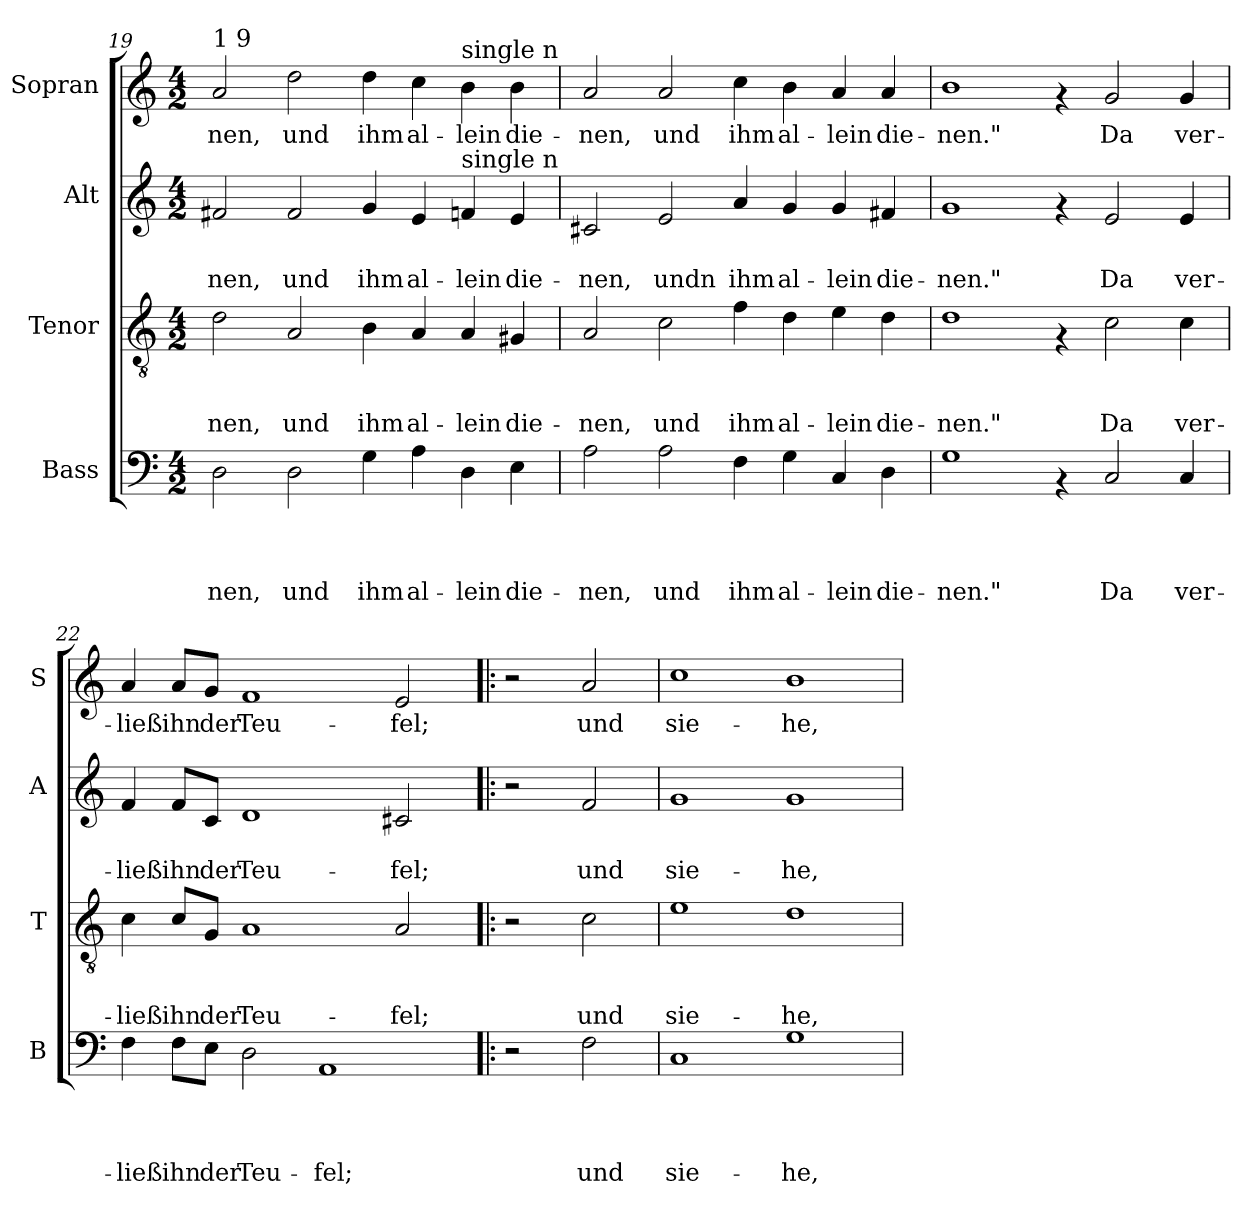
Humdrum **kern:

**kern	**text	**text	**text	**text	**kern	**text	**text	**text	**kern	**text	**text	**kern	**text
*part4	*part4	*part4	*part4	*part4	*part3	*part3	*part3	*part3	*part2	*part2	*part2	*part1	*part1
*staff4	*staff4	*staff4	*staff4	*staff4	*staff3	*staff3	*staff3	*staff3	*staff2	*staff2	*staff2	*staff1	*staff1
*I"Bass	*	*	*	*	*I"Tenor	*	*	*	*I"Alt	*	*	*I"Sopran	*
*I'B	*	*	*	*	*I'T	*	*	*	*I'A	*	*	*I'S	*
!!LO:PB:g=z
*clefF4	*	*	*	*	*clefGv2	*	*	*	*clefG2	*	*	*clefG2	*
*k[]	*	*	*	*	*k[]	*	*	*	*k[]	*	*	*k[]	*
*C:	*	*	*	*	*C:	*	*	*	*C:	*	*	*C:	*
*M4/2	*	*	*	*	*M4/2	*	*	*	*M4/2	*	*	*M4/2	*
=19	=19	=19	=19	=19	=19	=19	=19	=19	=19	=19	=19	=19	=19
!	!	!	!	!	!	!	!	!	!	!	!	!LO:TX:a:t=1 9	!
!	!	!	!	!LO:LY:b	!	!	!	!LO:LY:b	!	!	!LO:LY:b	!	!LO:LY:b
2D\	.	.	.	-nen,	2d\	.	.	-nen,	2f#X/	.	-nen,	2a/	-nen,
!	!	!	!	!LO:LY:b	!	!	!	!LO:LY:b	!	!	!LO:LY:b	!	!LO:LY:b
2D\	.	.	.	und	2A/	.	.	und	2f#/	.	und	2dd\	und
!	!	!	!	!LO:LY:b	!	!	!	!LO:LY:b	!	!	!LO:LY:b	!	!LO:LY:b
4G\	.	.	.	ihm	4B\	.	.	ihm	4g/	.	ihm	4dd\	ihm
!	!	!	!	!LO:LY:b	!	!	!	!LO:LY:b	!	!	!LO:LY:b	!	!LO:LY:b
4A\	.	.	.	al-	4A/	.	.	al-	4e/	.	al-	4cc\	al-
!	!	!	!	!	!	!	!	!	!	!	!	!LO:TX:a:t=single n	!
!	!	!	!	!	!	!	!	!	!LO:TX:a:t=single n	!	!	!	!
!	!	!	!	!LO:LY:b	!	!	!	!LO:LY:b	!	!	!LO:LY:b	!	!LO:LY:b
4D\	.	.	.	-lein	4A/	.	.	-lein	4f/	.	-lein	4b\	-lein
!	!	!	!	!LO:LY:b	!	!	!	!LO:LY:b	!	!	!LO:LY:b	!	!LO:LY:b
4E\	.	.	.	die-	4G#X/	.	.	die-	4e/	.	die-	4b\	die-
=20	=20	=20	=20	=20	=20	=20	=20	=20	=20	=20	=20	=20	=20
!	!	!	!	!LO:LY:b	!	!	!	!LO:LY:b	!	!	!LO:LY:b	!	!LO:LY:b
2A\	.	.	.	-nen,	2A/	.	.	-nen,	2c#X/	.	-nen,	2a/	-nen,
!	!	!	!	!LO:LY:b	!	!	!	!LO:LY:b	!	!	!LO:LY:b	!	!LO:LY:b
2A\	.	.	.	und	2c\	.	.	und	2e/	.	undn	2a/	und
!	!	!	!	!LO:LY:b	!	!	!	!LO:LY:b	!	!	!LO:LY:b	!	!LO:LY:b
4F\	.	.	.	ihm	4f\	.	.	ihm	4a/	.	ihm	4cc\	ihm
!	!	!	!	!LO:LY:b	!	!	!	!LO:LY:b	!	!	!LO:LY:b	!	!LO:LY:b
4G\	.	.	.	al-	4d\	.	.	al-	4g/	.	al-	4b\	al-
!	!	!	!	!LO:LY:b	!	!	!	!LO:LY:b	!	!	!LO:LY:b	!	!LO:LY:b
4C/	.	.	.	-lein	4e\	.	.	-lein	4g/	.	-lein	4a/	-lein
!	!	!	!	!LO:LY:b	!	!	!	!LO:LY:b	!	!	!LO:LY:b	!	!LO:LY:b
4D\	.	.	.	die-	4d\	.	.	die-	4f#X/	.	die-	4a/	die-
=21	=21	=21	=21	=21	=21	=21	=21	=21	=21	=21	=21	=21	=21
!	!	!	!	!LO:LY:b	!	!	!	!LO:LY:b	!	!	!LO:LY:b	!	!LO:LY:b
1G	.	.	.	-nen."	1d	.	.	-nen."	1g	.	-nen."	1b	-nen."
4rAA	.	.	.	.	4rF	.	.	.	4rf	.	.	4rf	.
!	!	!	!	!LO:LY:b	!	!	!	!LO:LY:b	!	!	!LO:LY:b	!	!LO:LY:b
2C/	.	.	.	Da	2c\	.	.	Da	2e/	.	Da	2g/	Da
!	!	!	!	!LO:LY:b	!	!	!	!LO:LY:b	!	!	!LO:LY:b	!	!LO:LY:b
4C/	.	.	.	ver-	4c\	.	.	ver-	4e/	.	ver-	4g/	ver-
=22	=22	=22	=22	=22	=22	=22	=22	=22	=22	=22	=22	=22	=22
!	!	!	!	!LO:LY:b	!	!	!	!LO:LY:b	!	!	!LO:LY:b	!	!LO:LY:b
4F\	.	.	.	-ließ	4c\	.	.	-ließ	4f/	.	-ließ	4a/	-ließ
!	!	!	!	!LO:LY:b	!	!	!	!LO:LY:b	!	!	!LO:LY:b	!	!LO:LY:b
8F\L	.	.	.	ihn	8c/L	.	.	ihn	8f/L	.	ihn	8a/L	ihn
!	!	!	!	!LO:LY:b	!	!	!	!LO:LY:b	!	!	!LO:LY:b	!	!LO:LY:b
8E\J	.	.	.	der	8G/J	.	.	der	8c/J	.	der	8g/J	der
!	!	!	!	!LO:LY:b	!	!	!	!LO:LY:b	!	!	!LO:LY:b	!	!LO:LY:b
2D\	.	.	.	Teu-	1A	.	.	Teu-	1d	.	Teu-	1f	Teu-
!	!	!	!	!LO:LY:b	!	!	!	!	!	!	!	!	!
1AA	.	.	.	-fel;	.	.	.	.	.	.	.	.	.
!	!	!	!	!	!	!	!	!LO:LY:b	!	!	!LO:LY:b	!	!LO:LY:b
.	.	.	.	.	2A/	.	.	-fel;	2c#X/	.	-fel;	2e/	-fel;
!!LO:PB:g=z
=23!|:	=23!|:	=23!|:	=23!|:	=23!|:	=23!|:	=23!|:	=23!|:	=23!|:	=23!|:	=23!|:	=23!|:	=23!|:	=23!|:
2r	.	.	.	.	2r	.	.	.	2r	.	.	2r	.
!	!	!	!	!LO:LY:b	!	!	!	!LO:LY:b	!	!	!LO:LY:b	!	!LO:LY:b
2F\	.	.	.	und	2c\	.	.	und	2f/	.	und	2a/	und
=24	=24	=24	=24	=24	=24	=24	=24	=24	=24	=24	=24	=24	=24
!	!	!	!	!LO:LY:b	!	!	!	!LO:LY:b	!	!	!LO:LY:b	!	!LO:LY:b
1C	.	.	.	sie-	1e	.	.	sie-	1g	.	sie-	1cc	sie-
!	!	!	!	!LO:LY:b	!	!	!	!LO:LY:b	!	!	!LO:LY:b	!	!LO:LY:b
1G	.	.	.	-he,	1d	.	.	-he,	1g	.	-he,	1b	-he,
=	=	=	=	=	=	=	=	=	=	=	=	=	=
*-	*-	*-	*-	*-	*-	*-	*-	*-	*-	*-	*-	*-	*-
